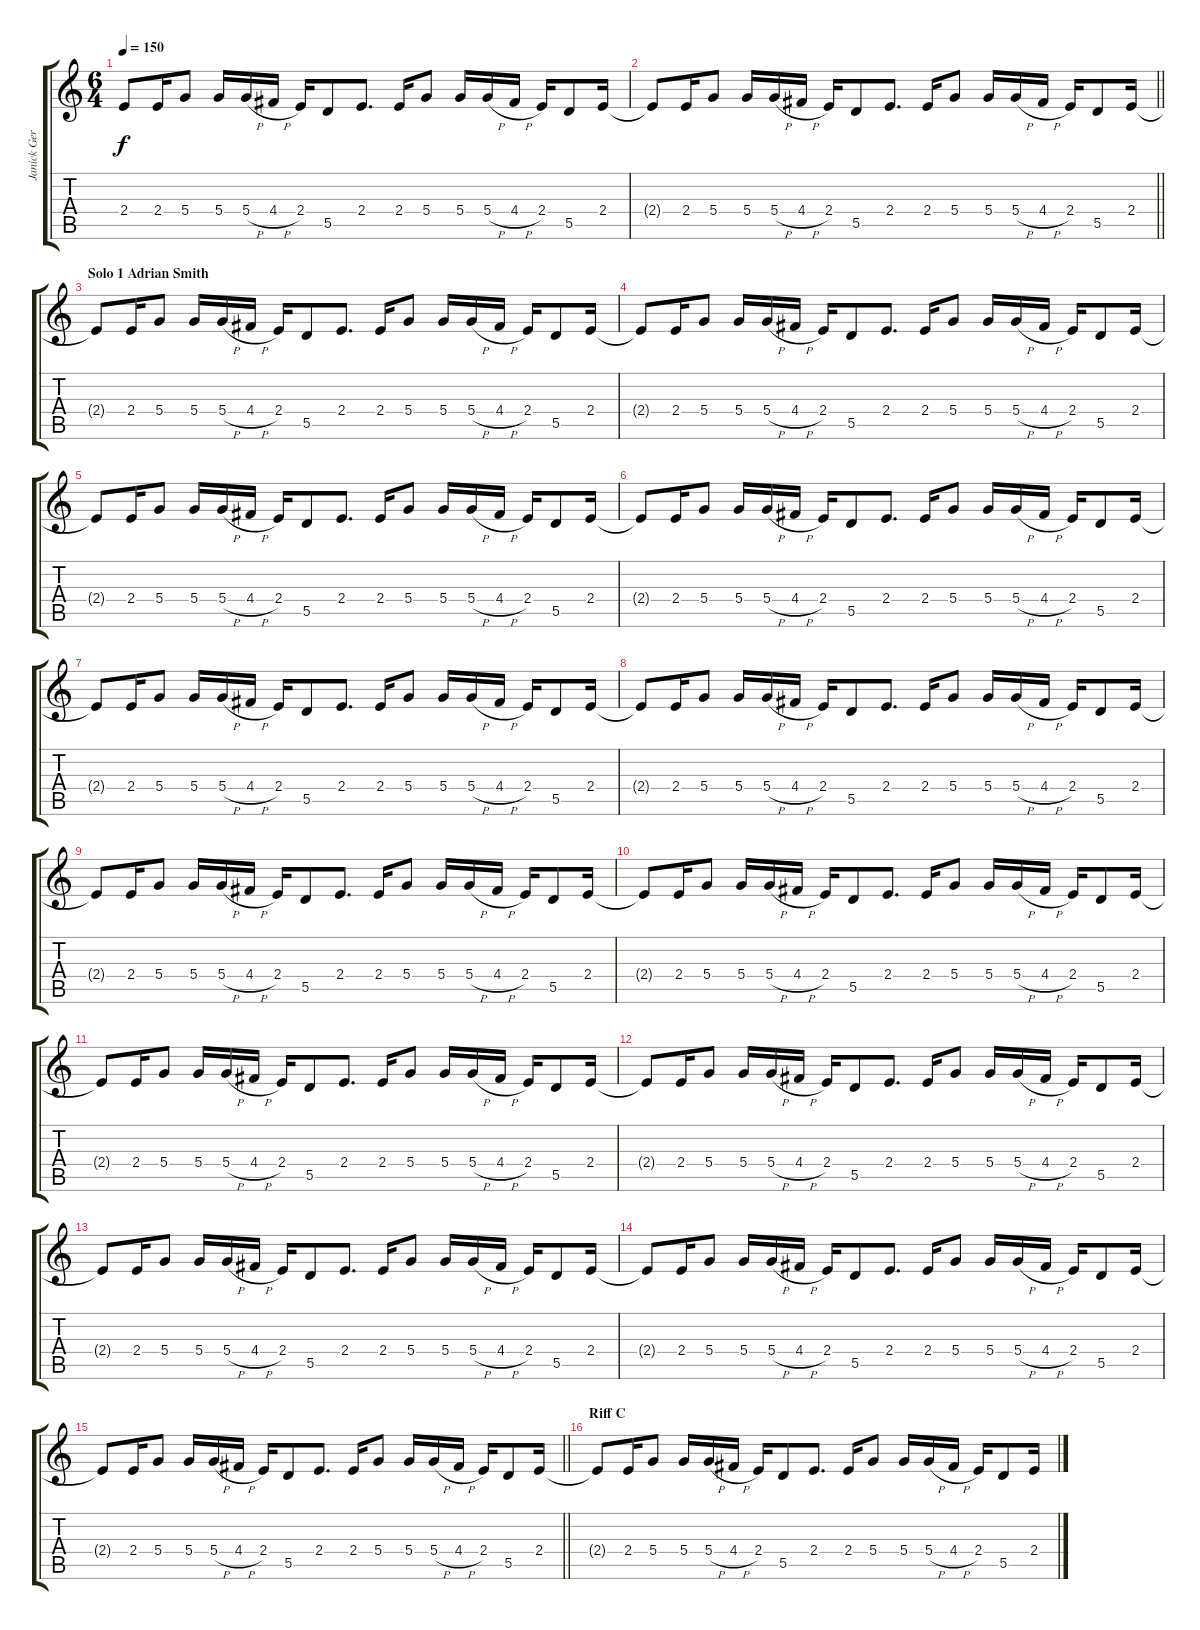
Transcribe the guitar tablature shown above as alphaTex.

\track ("Janick Gers" "Janick Ger") {instrument overdrivenguitar}
\staff {score tabs}
\tuning (E4 B3 G3 D3 A2 E2) {hide}
\ts (6 4)
\tempo 150
\clef g2
\ks c
2.4{t}.8{dy f} 2.4.16 5.4.8 5.4.16 5.4{h}.16 4.4{h}.16 2.4.16 5.5.8 2.4.8{d} 2.4.16 5.4.8 5.4.16 5.4{h}.16 4.4{h}.16 2.4.16 5.5.8 2.4.16 |
\barLineRight lightlight
2.4{t}.8 2.4.16 5.4.8 5.4.16 5.4{h}.16 4.4{h}.16 2.4.16 5.5.8 2.4.8{d} 2.4.16 5.4.8 5.4.16 5.4{h}.16 4.4{h}.16 2.4.16 5.5.8 2.4.16 |
\section ("" "Solo 1 Adrian Smith")
2.4{t}.8 2.4.16 5.4.8 5.4.16 5.4{h}.16 4.4{h}.16 2.4.16 5.5.8 2.4.8{d} 2.4.16 5.4.8 5.4.16 5.4{h}.16 4.4{h}.16 2.4.16 5.5.8 2.4.16 |
2.4{t}.8 2.4.16 5.4.8 5.4.16 5.4{h}.16 4.4{h}.16 2.4.16 5.5.8 2.4.8{d} 2.4.16 5.4.8 5.4.16 5.4{h}.16 4.4{h}.16 2.4.16 5.5.8 2.4.16 |
2.4{t}.8 2.4.16 5.4.8 5.4.16 5.4{h}.16 4.4{h}.16 2.4.16 5.5.8 2.4.8{d} 2.4.16 5.4.8 5.4.16 5.4{h}.16 4.4{h}.16 2.4.16 5.5.8 2.4.16 |
2.4{t}.8 2.4.16 5.4.8 5.4.16 5.4{h}.16 4.4{h}.16 2.4.16 5.5.8 2.4.8{d} 2.4.16 5.4.8 5.4.16 5.4{h}.16 4.4{h}.16 2.4.16 5.5.8 2.4.16 |
2.4{t}.8 2.4.16 5.4.8 5.4.16 5.4{h}.16 4.4{h}.16 2.4.16 5.5.8 2.4.8{d} 2.4.16 5.4.8 5.4.16 5.4{h}.16 4.4{h}.16 2.4.16 5.5.8 2.4.16 |
2.4{t}.8 2.4.16 5.4.8 5.4.16 5.4{h}.16 4.4{h}.16 2.4.16 5.5.8 2.4.8{d} 2.4.16 5.4.8 5.4.16 5.4{h}.16 4.4{h}.16 2.4.16 5.5.8 2.4.16 |
2.4{t}.8 2.4.16 5.4.8 5.4.16 5.4{h}.16 4.4{h}.16 2.4.16 5.5.8 2.4.8{d} 2.4.16 5.4.8 5.4.16 5.4{h}.16 4.4{h}.16 2.4.16 5.5.8 2.4.16 |
2.4{t}.8 2.4.16 5.4.8 5.4.16 5.4{h}.16 4.4{h}.16 2.4.16 5.5.8 2.4.8{d} 2.4.16 5.4.8 5.4.16 5.4{h}.16 4.4{h}.16 2.4.16 5.5.8 2.4.16 |
2.4{t}.8 2.4.16 5.4.8 5.4.16 5.4{h}.16 4.4{h}.16 2.4.16 5.5.8 2.4.8{d} 2.4.16 5.4.8 5.4.16 5.4{h}.16 4.4{h}.16 2.4.16 5.5.8 2.4.16 |
2.4{t}.8 2.4.16 5.4.8 5.4.16 5.4{h}.16 4.4{h}.16 2.4.16 5.5.8 2.4.8{d} 2.4.16 5.4.8 5.4.16 5.4{h}.16 4.4{h}.16 2.4.16 5.5.8 2.4.16 |
2.4{t}.8 2.4.16 5.4.8 5.4.16 5.4{h}.16 4.4{h}.16 2.4.16 5.5.8 2.4.8{d} 2.4.16 5.4.8 5.4.16 5.4{h}.16 4.4{h}.16 2.4.16 5.5.8 2.4.16 |
2.4{t}.8 2.4.16 5.4.8 5.4.16 5.4{h}.16 4.4{h}.16 2.4.16 5.5.8 2.4.8{d} 2.4.16 5.4.8 5.4.16 5.4{h}.16 4.4{h}.16 2.4.16 5.5.8 2.4.16 |
\barLineRight lightlight
2.4{t}.8 2.4.16 5.4.8 5.4.16 5.4{h}.16 4.4{h}.16 2.4.16 5.5.8 2.4.8{d} 2.4.16 5.4.8 5.4.16 5.4{h}.16 4.4{h}.16 2.4.16 5.5.8 2.4.16 |
\section ("" "Riff C")
2.4{t}.8 2.4.16 5.4.8 5.4.16 5.4{h}.16 4.4{h}.16 2.4.16 5.5.8 2.4.8{d} 2.4.16 5.4.8 5.4.16 5.4{h}.16 4.4{h}.16 2.4.16 5.5.8 2.4.16
